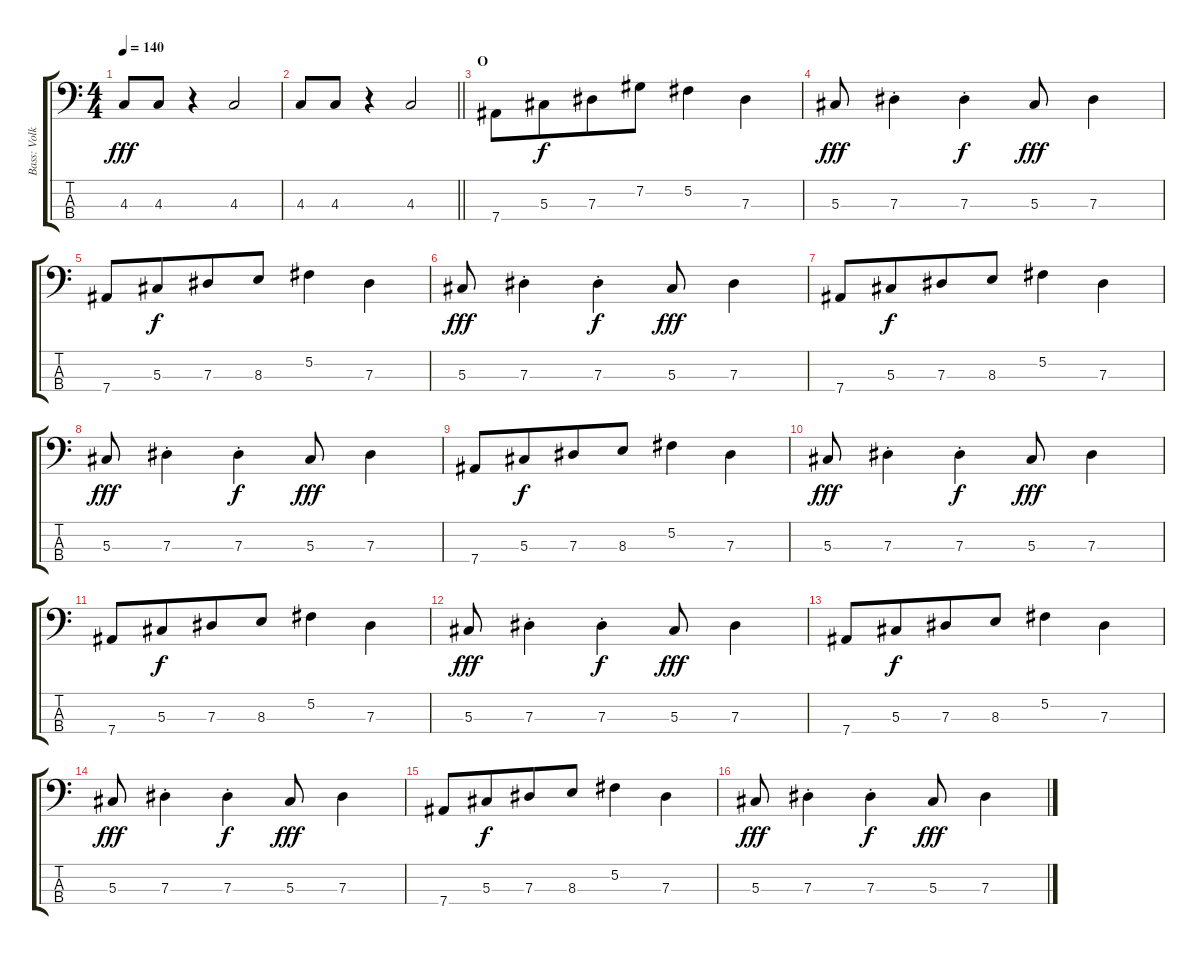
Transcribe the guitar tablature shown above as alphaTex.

\track ("Bass: Volker" "Bass: Volk") {instrument electricbassfinger}
\staff {score tabs}
\tuning (Gb2 Db2 Ab1 Eb1) {hide}
\ts (4 4)
\tempo 140
\clef f4
\ks c
4.3.8{dy fff} 4.3.8 r.4 4.3.2 |
\barLineRight lightlight
4.3.8 4.3.8 r.4 4.3.2 |
\section ("" "O")
7.4.8 5.3.8{dy f beam merge} 7.3.8 7.2.8 5.2.4 7.3.4 |
5.3.8{dy fff} 7.3{st}.4 7.3{st}.4{dy f} 5.3.8{dy fff} 7.3.4 |
7.4.8 5.3.8{dy f beam merge} 7.3.8 8.3.8 5.2.4 7.3.4 |
5.3.8{dy fff} 7.3{st}.4 7.3{st}.4{dy f} 5.3.8{dy fff} 7.3.4 |
7.4.8 5.3.8{dy f beam merge} 7.3.8 8.3.8 5.2.4 7.3.4 |
5.3.8{dy fff} 7.3{st}.4 7.3{st}.4{dy f} 5.3.8{dy fff} 7.3.4 |
7.4.8 5.3.8{dy f beam merge} 7.3.8 8.3.8 5.2.4 7.3.4 |
5.3.8{dy fff} 7.3{st}.4 7.3{st}.4{dy f} 5.3.8{dy fff} 7.3.4 |
7.4.8 5.3.8{dy f beam merge} 7.3.8 8.3.8 5.2.4 7.3.4 |
5.3.8{dy fff} 7.3{st}.4 7.3{st}.4{dy f} 5.3.8{dy fff} 7.3.4 |
7.4.8 5.3.8{dy f beam merge} 7.3.8 8.3.8 5.2.4 7.3.4 |
5.3.8{dy fff} 7.3{st}.4 7.3{st}.4{dy f} 5.3.8{dy fff} 7.3.4 |
7.4.8 5.3.8{dy f beam merge} 7.3.8 8.3.8 5.2.4 7.3.4 |
5.3.8{dy fff} 7.3{st}.4 7.3{st}.4{dy f} 5.3.8{dy fff} 7.3.4
